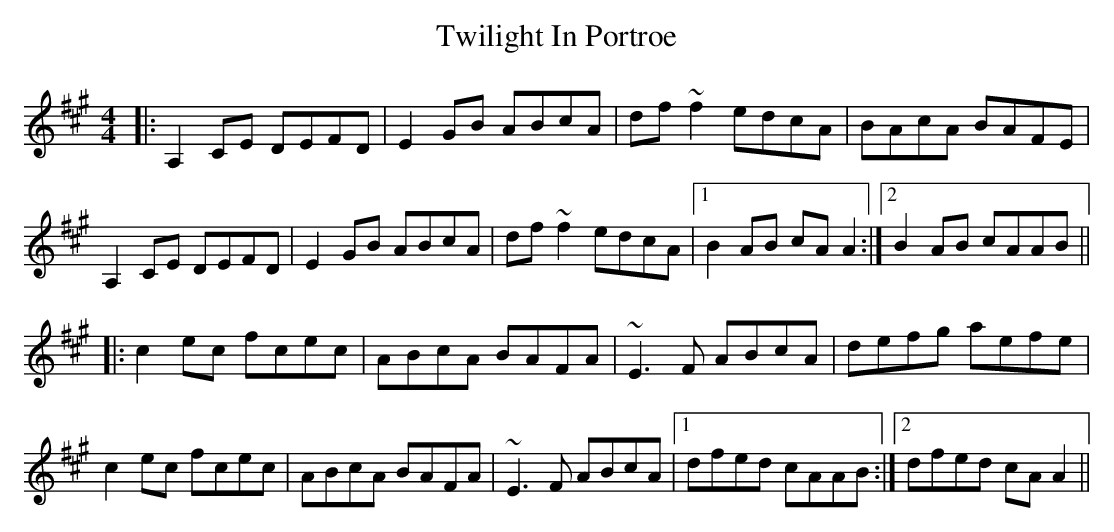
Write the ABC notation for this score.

X:1
T: Twilight In Portroe
M: 4/4
L: 1/8
K: Amaj
|:A,2CE DEFD|E2GB ABcA|df~f2 edcA|BAcA BAFE|
A,2CE DEFD|E2GB ABcA|df~f2 edcA|1 B2AB cAA2:|2 B2AB cAAB||
|:c2ec fcec|ABcA BAFA|~E3F ABcA|defg aefe|
c2ec fcec|ABcA BAFA|~E3F ABcA|1 dfed cAAB:|2 dfed cAA2||
